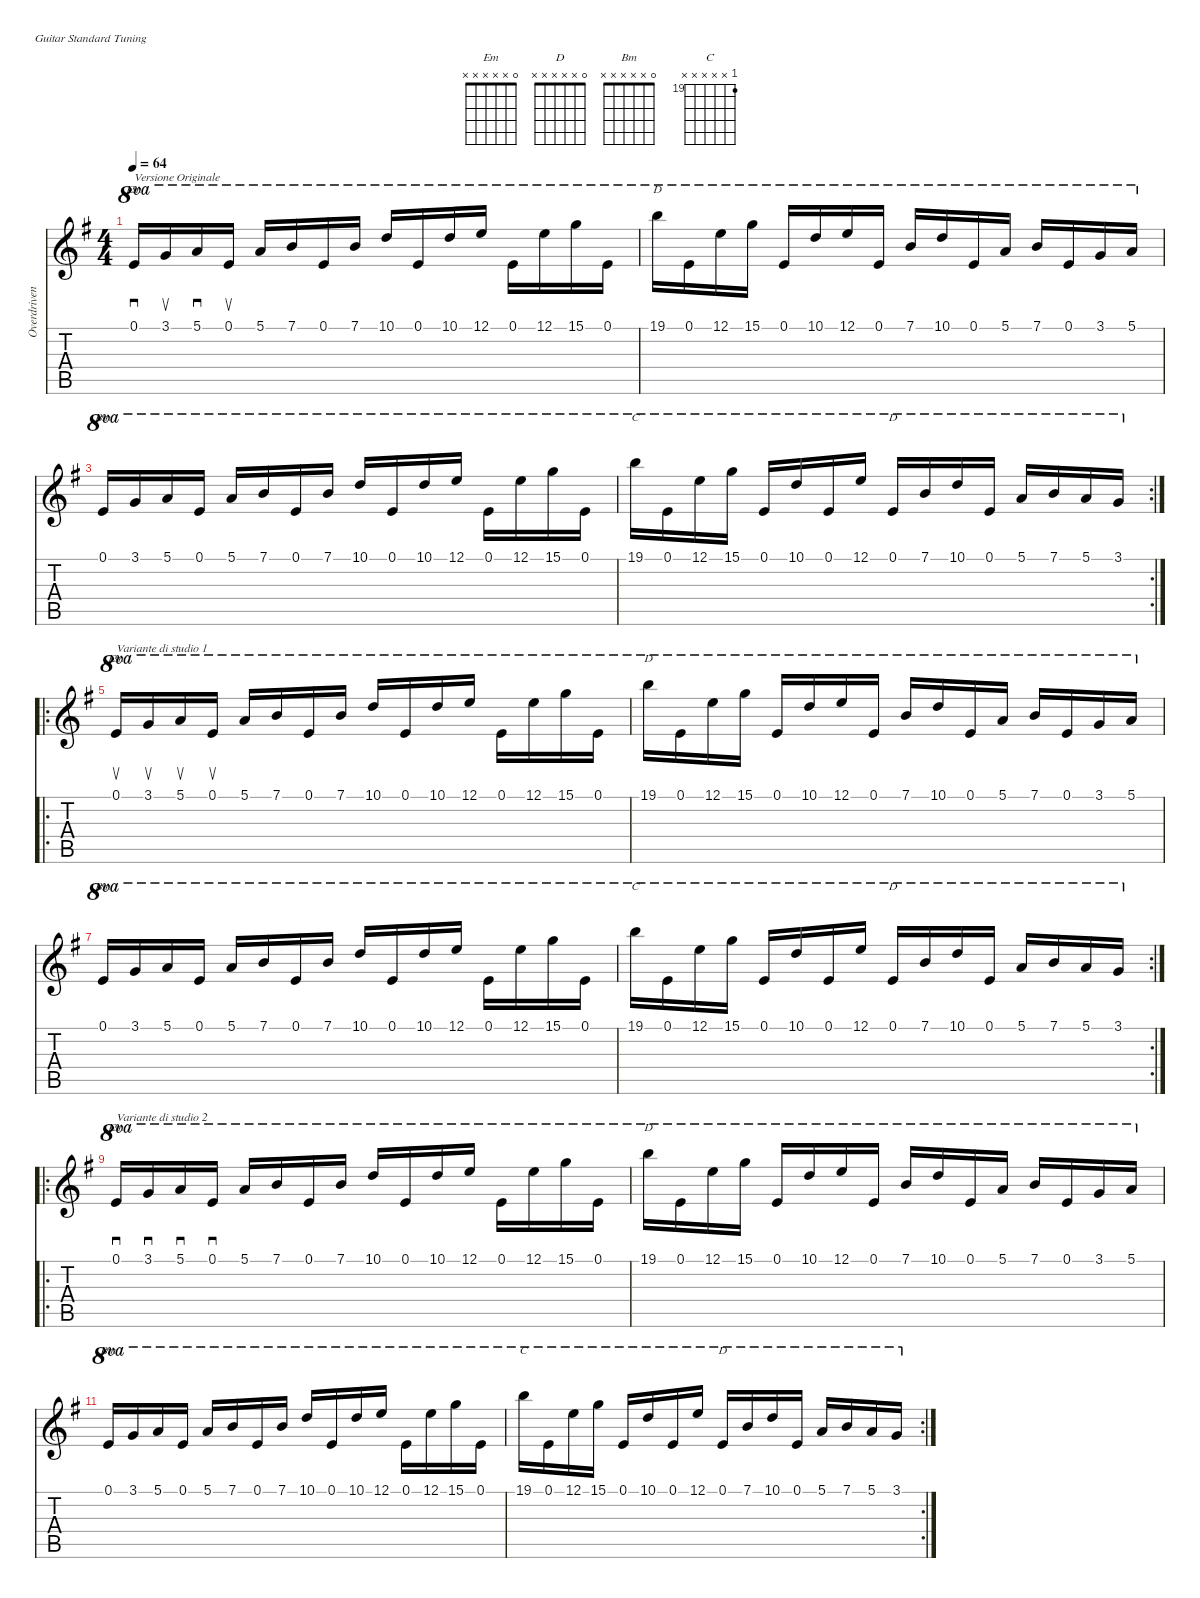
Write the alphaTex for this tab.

\defaultSystemsLayout 4
\hideDynamics
\bracketExtendMode nobrackets
\otherSystemsTrackNameOrientation horizontal
\defaultBarNumberDisplay FirstOfSystem
\track ("Overdriven Guitar" "Overdriven") {instrument overdrivenguitar}
\staff {score tabs}
\tuning (E4 B3 G3 D3 A2 E2)
\chord ("Em" 0 x x x x x) {showdiagram false showfingering false}
\chord ("D" 19 x x x x x) {firstfret 19 showdiagram false showfingering false}
\chord ("Bm" 0 x x x x x) {showdiagram false showfingering false}
\chord ("C" 19 x x x x x) {firstfret 19 showdiagram false showfingering false}
\chord ("D" 0 x x x x x) {showdiagram false showfingering false}
\chord ("Em" 0 x x x x x) {showfingering false}
\chord ("D" 19 x x x x x) {firstfret 19 showfingering false}
\chord ("Bm" 0 x x x x x) {showfingering false}
\chord ("C" 19 x x x x x) {firstfret 19 showfingering false}
\chord ("D" 0 x x x x x) {showfingering false}
\ts (4 4)
\tempo 64
\clef g2
\ks eminor
0.1{acc forcenatural}.16{sd ch "Em" ot 8va txt "Versione Originale" dy mf instrument overdrivenguitar beam Up} 3.1{acc forcenatural}.16{su ot 8va beam Up} 5.1{acc forcenatural}.16{sd ot 8va beam Up} 0.1{acc forcenatural}.16{su ot 8va beam Up} 5.1{acc forcenatural}.16{ot 8va beam Up} 7.1{acc forcenatural}.16{ot 8va beam Up} 0.1{acc forcenatural}.16{ot 8va beam Up} 7.1{acc forcenatural}.16{ot 8va beam Up} 10.1{acc forcenatural}.16{ot 8va beam Up} 0.1{acc forcenatural}.16{ot 8va beam Up} 10.1{acc forcenatural}.16{ot 8va beam Up} 12.1{acc forcenatural}.16{ot 8va beam Up} 0.1{acc forcenatural}.16{ot 8va beam Down} 12.1{acc forcenatural}.16{ot 8va beam Down} 15.1{acc forcenatural}.16{ot 8va beam Down} 0.1{acc forcenatural}.16{ot 8va beam Down} |
19.1{acc forcenatural}.16{ch "D" ot 8va beam Down} 0.1{acc forcenatural}.16{ot 8va beam Down} 12.1{acc forcenatural}.16{ot 8va beam Down} 15.1{acc forcenatural}.16{ot 8va beam Down} 0.1{acc forcenatural}.16{ot 8va beam Up} 10.1{acc forcenatural}.16{ot 8va beam Up} 12.1{acc forcenatural}.16{ot 8va beam Up} 0.1{acc forcenatural}.16{ot 8va beam Up} 7.1{acc forcenatural}.16{ot 8va beam Up} 10.1{acc forcenatural}.16{ot 8va beam Up} 0.1{acc forcenatural}.16{ot 8va beam Up} 5.1{acc forcenatural}.16{ot 8va beam Up} 7.1{acc forcenatural}.16{ot 8va beam Up} 0.1{acc forcenatural}.16{ot 8va beam Up} 3.1{acc forcenatural}.16{ot 8va beam Up} 5.1{acc forcenatural}.16{ot 8va beam Up} |
0.1{acc forcenatural}.16{ch "Bm" ot 8va beam Up} 3.1{acc forcenatural}.16{ot 8va beam Up} 5.1{acc forcenatural}.16{ot 8va beam Up} 0.1{acc forcenatural}.16{ot 8va beam Up} 5.1{acc forcenatural}.16{ot 8va beam Up} 7.1{acc forcenatural}.16{ot 8va beam Up} 0.1{acc forcenatural}.16{ot 8va beam Up} 7.1{acc forcenatural}.16{ot 8va beam Up} 10.1{acc forcenatural}.16{ot 8va beam Up} 0.1{acc forcenatural}.16{ot 8va beam Up} 10.1{acc forcenatural}.16{ot 8va beam Up} 12.1{acc forcenatural}.16{ot 8va beam Up} 0.1{acc forcenatural}.16{ot 8va beam Down} 12.1{acc forcenatural}.16{ot 8va beam Down} 15.1{acc forcenatural}.16{ot 8va beam Down} 0.1{acc forcenatural}.16{ot 8va beam Down} |
\rc 2
19.1{acc forcenatural}.16{ch "C" ot 8va beam Down} 0.1{acc forcenatural}.16{ot 8va beam Down} 12.1{acc forcenatural}.16{ot 8va beam Down} 15.1{acc forcenatural}.16{ot 8va beam Down} 0.1{acc forcenatural}.16{ot 8va beam Up} 10.1{acc forcenatural}.16{ot 8va beam Up} 0.1{acc forcenatural}.16{ot 8va beam Up} 12.1{acc forcenatural}.16{ot 8va beam Up} 0.1{acc forcenatural}.16{ch "D" ot 8va beam Up} 7.1{acc forcenatural}.16{ot 8va beam Up} 10.1{acc forcenatural}.16{ot 8va beam Up} 0.1{acc forcenatural}.16{ot 8va beam Up} 5.1{acc forcenatural}.16{ot 8va beam Up} 7.1{acc forcenatural}.16{ot 8va beam Up} 5.1{acc forcenatural}.16{ot 8va beam Up} 3.1{acc forcenatural}.16{ot 8va beam Up} |
\ro
0.1{acc forcenatural}.16{su ch "Em" ot 8va txt "Variante di studio 1" beam Up} 3.1{acc forcenatural}.16{su ot 8va beam Up} 5.1{acc forcenatural}.16{su ot 8va beam Up} 0.1{acc forcenatural}.16{su ot 8va beam Up} 5.1{acc forcenatural}.16{ot 8va beam Up} 7.1{acc forcenatural}.16{ot 8va beam Up} 0.1{acc forcenatural}.16{ot 8va beam Up} 7.1{acc forcenatural}.16{ot 8va beam Up} 10.1{acc forcenatural}.16{ot 8va beam Up} 0.1{acc forcenatural}.16{ot 8va beam Up} 10.1{acc forcenatural}.16{ot 8va beam Up} 12.1{acc forcenatural}.16{ot 8va beam Up} 0.1{acc forcenatural}.16{ot 8va beam Down} 12.1{acc forcenatural}.16{ot 8va beam Down} 15.1{acc forcenatural}.16{ot 8va beam Down} 0.1{acc forcenatural}.16{ot 8va beam Down} |
19.1{acc forcenatural}.16{ch "D" ot 8va beam Down} 0.1{acc forcenatural}.16{ot 8va beam Down} 12.1{acc forcenatural}.16{ot 8va beam Down} 15.1{acc forcenatural}.16{ot 8va beam Down} 0.1{acc forcenatural}.16{ot 8va beam Up} 10.1{acc forcenatural}.16{ot 8va beam Up} 12.1{acc forcenatural}.16{ot 8va beam Up} 0.1{acc forcenatural}.16{ot 8va beam Up} 7.1{acc forcenatural}.16{ot 8va beam Up} 10.1{acc forcenatural}.16{ot 8va beam Up} 0.1{acc forcenatural}.16{ot 8va beam Up} 5.1{acc forcenatural}.16{ot 8va beam Up} 7.1{acc forcenatural}.16{ot 8va beam Up} 0.1{acc forcenatural}.16{ot 8va beam Up} 3.1{acc forcenatural}.16{ot 8va beam Up} 5.1{acc forcenatural}.16{ot 8va beam Up} |
0.1{acc forcenatural}.16{ch "Bm" ot 8va beam Up} 3.1{acc forcenatural}.16{ot 8va beam Up} 5.1{acc forcenatural}.16{ot 8va beam Up} 0.1{acc forcenatural}.16{ot 8va beam Up} 5.1{acc forcenatural}.16{ot 8va beam Up} 7.1{acc forcenatural}.16{ot 8va beam Up} 0.1{acc forcenatural}.16{ot 8va beam Up} 7.1{acc forcenatural}.16{ot 8va beam Up} 10.1{acc forcenatural}.16{ot 8va beam Up} 0.1{acc forcenatural}.16{ot 8va beam Up} 10.1{acc forcenatural}.16{ot 8va beam Up} 12.1{acc forcenatural}.16{ot 8va beam Up} 0.1{acc forcenatural}.16{ot 8va beam Down} 12.1{acc forcenatural}.16{ot 8va beam Down} 15.1{acc forcenatural}.16{ot 8va beam Down} 0.1{acc forcenatural}.16{ot 8va beam Down} |
\rc 2
19.1{acc forcenatural}.16{ch "C" ot 8va beam Down} 0.1{acc forcenatural}.16{ot 8va beam Down} 12.1{acc forcenatural}.16{ot 8va beam Down} 15.1{acc forcenatural}.16{ot 8va beam Down} 0.1{acc forcenatural}.16{ot 8va beam Up} 10.1{acc forcenatural}.16{ot 8va beam Up} 0.1{acc forcenatural}.16{ot 8va beam Up} 12.1{acc forcenatural}.16{ot 8va beam Up} 0.1{acc forcenatural}.16{ch "D" ot 8va beam Up} 7.1{acc forcenatural}.16{ot 8va beam Up} 10.1{acc forcenatural}.16{ot 8va beam Up} 0.1{acc forcenatural}.16{ot 8va beam Up} 5.1{acc forcenatural}.16{ot 8va beam Up} 7.1{acc forcenatural}.16{ot 8va beam Up} 5.1{acc forcenatural}.16{ot 8va beam Up} 3.1{acc forcenatural}.16{ot 8va beam Up} |
\ro
0.1{acc forcenatural}.16{sd ch "Em" ot 8va txt "Variante di studio 2" beam Up} 3.1{acc forcenatural}.16{sd ot 8va beam Up} 5.1{acc forcenatural}.16{sd ot 8va beam Up} 0.1{acc forcenatural}.16{sd ot 8va beam Up} 5.1{acc forcenatural}.16{ot 8va beam Up} 7.1{acc forcenatural}.16{ot 8va beam Up} 0.1{acc forcenatural}.16{ot 8va beam Up} 7.1{acc forcenatural}.16{ot 8va beam Up} 10.1{acc forcenatural}.16{ot 8va beam Up} 0.1{acc forcenatural}.16{ot 8va beam Up} 10.1{acc forcenatural}.16{ot 8va beam Up} 12.1{acc forcenatural}.16{ot 8va beam Up} 0.1{acc forcenatural}.16{ot 8va beam Down} 12.1{acc forcenatural}.16{ot 8va beam Down} 15.1{acc forcenatural}.16{ot 8va beam Down} 0.1{acc forcenatural}.16{ot 8va beam Down} |
19.1{acc forcenatural}.16{ch "D" ot 8va beam Down} 0.1{acc forcenatural}.16{ot 8va beam Down} 12.1{acc forcenatural}.16{ot 8va beam Down} 15.1{acc forcenatural}.16{ot 8va beam Down} 0.1{acc forcenatural}.16{ot 8va beam Up} 10.1{acc forcenatural}.16{ot 8va beam Up} 12.1{acc forcenatural}.16{ot 8va beam Up} 0.1{acc forcenatural}.16{ot 8va beam Up} 7.1{acc forcenatural}.16{ot 8va beam Up} 10.1{acc forcenatural}.16{ot 8va beam Up} 0.1{acc forcenatural}.16{ot 8va beam Up} 5.1{acc forcenatural}.16{ot 8va beam Up} 7.1{acc forcenatural}.16{ot 8va beam Up} 0.1{acc forcenatural}.16{ot 8va beam Up} 3.1{acc forcenatural}.16{ot 8va beam Up} 5.1{acc forcenatural}.16{ot 8va beam Up} |
0.1{acc forcenatural}.16{ch "Bm" ot 8va beam Up} 3.1{acc forcenatural}.16{ot 8va beam Up} 5.1{acc forcenatural}.16{ot 8va beam Up} 0.1{acc forcenatural}.16{ot 8va beam Up} 5.1{acc forcenatural}.16{ot 8va beam Up} 7.1{acc forcenatural}.16{ot 8va beam Up} 0.1{acc forcenatural}.16{ot 8va beam Up} 7.1{acc forcenatural}.16{ot 8va beam Up} 10.1{acc forcenatural}.16{ot 8va beam Up} 0.1{acc forcenatural}.16{ot 8va beam Up} 10.1{acc forcenatural}.16{ot 8va beam Up} 12.1{acc forcenatural}.16{ot 8va beam Up} 0.1{acc forcenatural}.16{ot 8va beam Down} 12.1{acc forcenatural}.16{ot 8va beam Down} 15.1{acc forcenatural}.16{ot 8va beam Down} 0.1{acc forcenatural}.16{ot 8va beam Down} |
\rc 2
19.1{acc forcenatural}.16{ch "C" ot 8va beam Down} 0.1{acc forcenatural}.16{ot 8va beam Down} 12.1{acc forcenatural}.16{ot 8va beam Down} 15.1{acc forcenatural}.16{ot 8va beam Down} 0.1{acc forcenatural}.16{ot 8va beam Up} 10.1{acc forcenatural}.16{ot 8va beam Up} 0.1{acc forcenatural}.16{ot 8va beam Up} 12.1{acc forcenatural}.16{ot 8va beam Up} 0.1{acc forcenatural}.16{ch "D" ot 8va beam Up} 7.1{acc forcenatural}.16{ot 8va beam Up} 10.1{acc forcenatural}.16{ot 8va beam Up} 0.1{acc forcenatural}.16{ot 8va beam Up} 5.1{acc forcenatural}.16{ot 8va beam Up} 7.1{acc forcenatural}.16{ot 8va beam Up} 5.1{acc forcenatural}.16{ot 8va beam Up} 3.1{acc forcenatural}.16{ot 8va beam Up}
